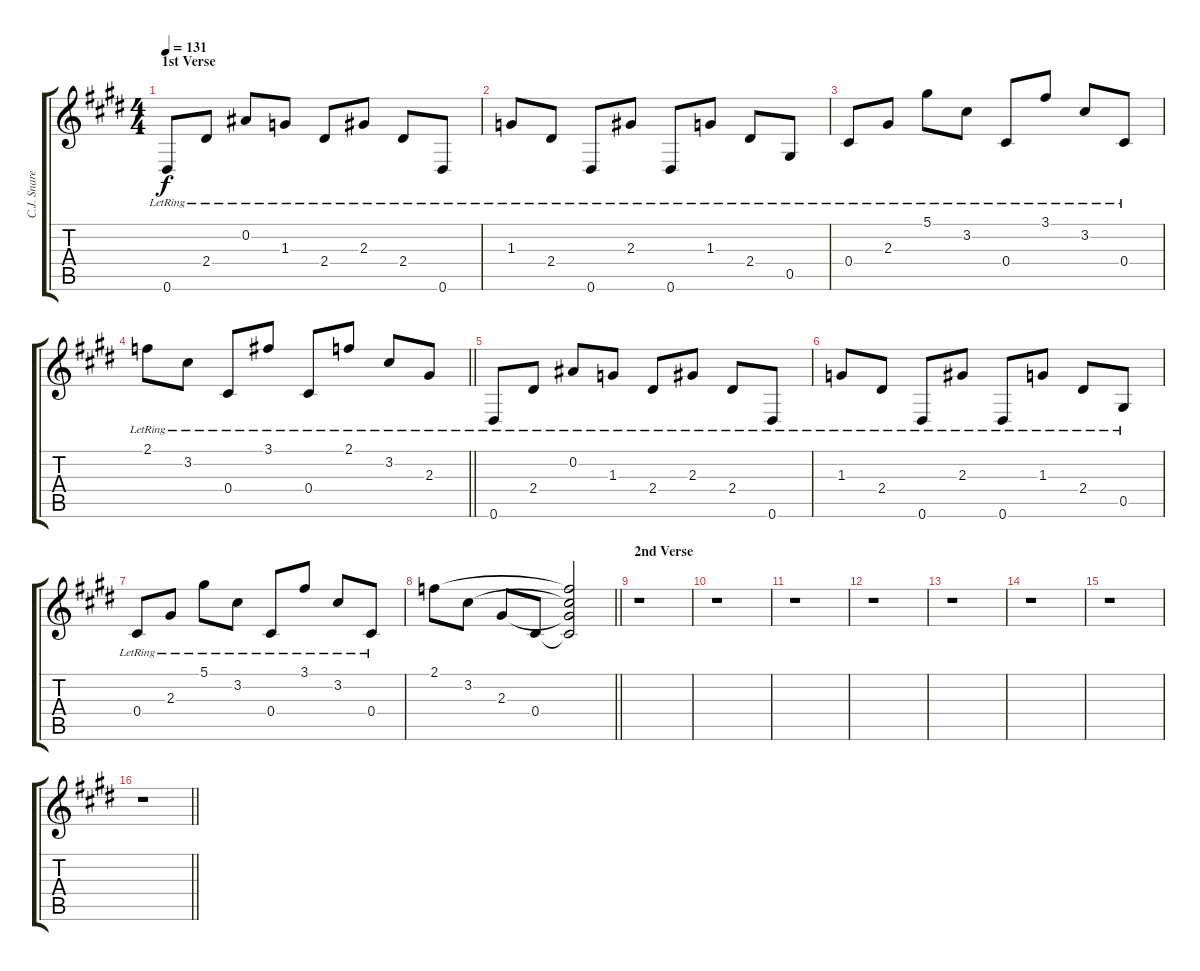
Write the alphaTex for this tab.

\track ("C.J. Snare 12 String Acoustic" "C.J. Snare") {instrument acousticguitarsteel}
\staff {score tabs}
\tuning (Eb4 Bb3 Gb3 Db3 Ab2 Eb2) {hide}
\ts (4 4)
\section ("" "1st Verse")
\tempo 131
\clef g2
\ks e
0.6{lr}.8{dy f} 2.4{lr}.8 0.2{lr}.8 1.3{lr}.8 2.4{lr}.8 2.3{lr}.8 2.4{lr}.8 0.6{lr}.8 |
1.3{lr}.8 2.4{lr}.8 0.6{lr}.8 2.3{lr}.8 0.6{lr}.8 1.3{lr}.8 2.4{lr}.8 0.5{lr}.8 |
0.4{lr}.8 2.3{lr}.8 5.1{lr}.8 3.2{lr}.8 0.4{lr}.8 3.1{lr}.8 3.2{lr}.8 0.4{lr}.8 |
\barLineRight lightlight
2.1{lr}.8 3.2{lr}.8 0.4{lr}.8 3.1{lr}.8 0.4{lr}.8 2.1{lr}.8 3.2{lr}.8 2.3{lr}.8 |
0.6{lr}.8 2.4{lr}.8 0.2{lr}.8 1.3{lr}.8 2.4{lr}.8 2.3{lr}.8 2.4{lr}.8 0.6{lr}.8 |
1.3{lr}.8 2.4{lr}.8 0.6{lr}.8 2.3{lr}.8 0.6{lr}.8 1.3{lr}.8 2.4{lr}.8 0.5{lr}.8 |
0.4{lr}.8 2.3{lr}.8 5.1{lr}.8 3.2{lr}.8 0.4{lr}.8 3.1{lr}.8 3.2{lr}.8 0.4{lr}.8 |
\barLineRight lightlight
2.1.8 3.2.8 2.3.8 0.4.8 (2.1{t} 3.2{t} 2.3{t} 0.4{t}).2 |
\section ("" "2nd Verse")
r.1 |
r.1 |
r.1 |
r.1 |
r.1 |
r.1 |
r.1 |
\barLineRight lightlight
r.1
